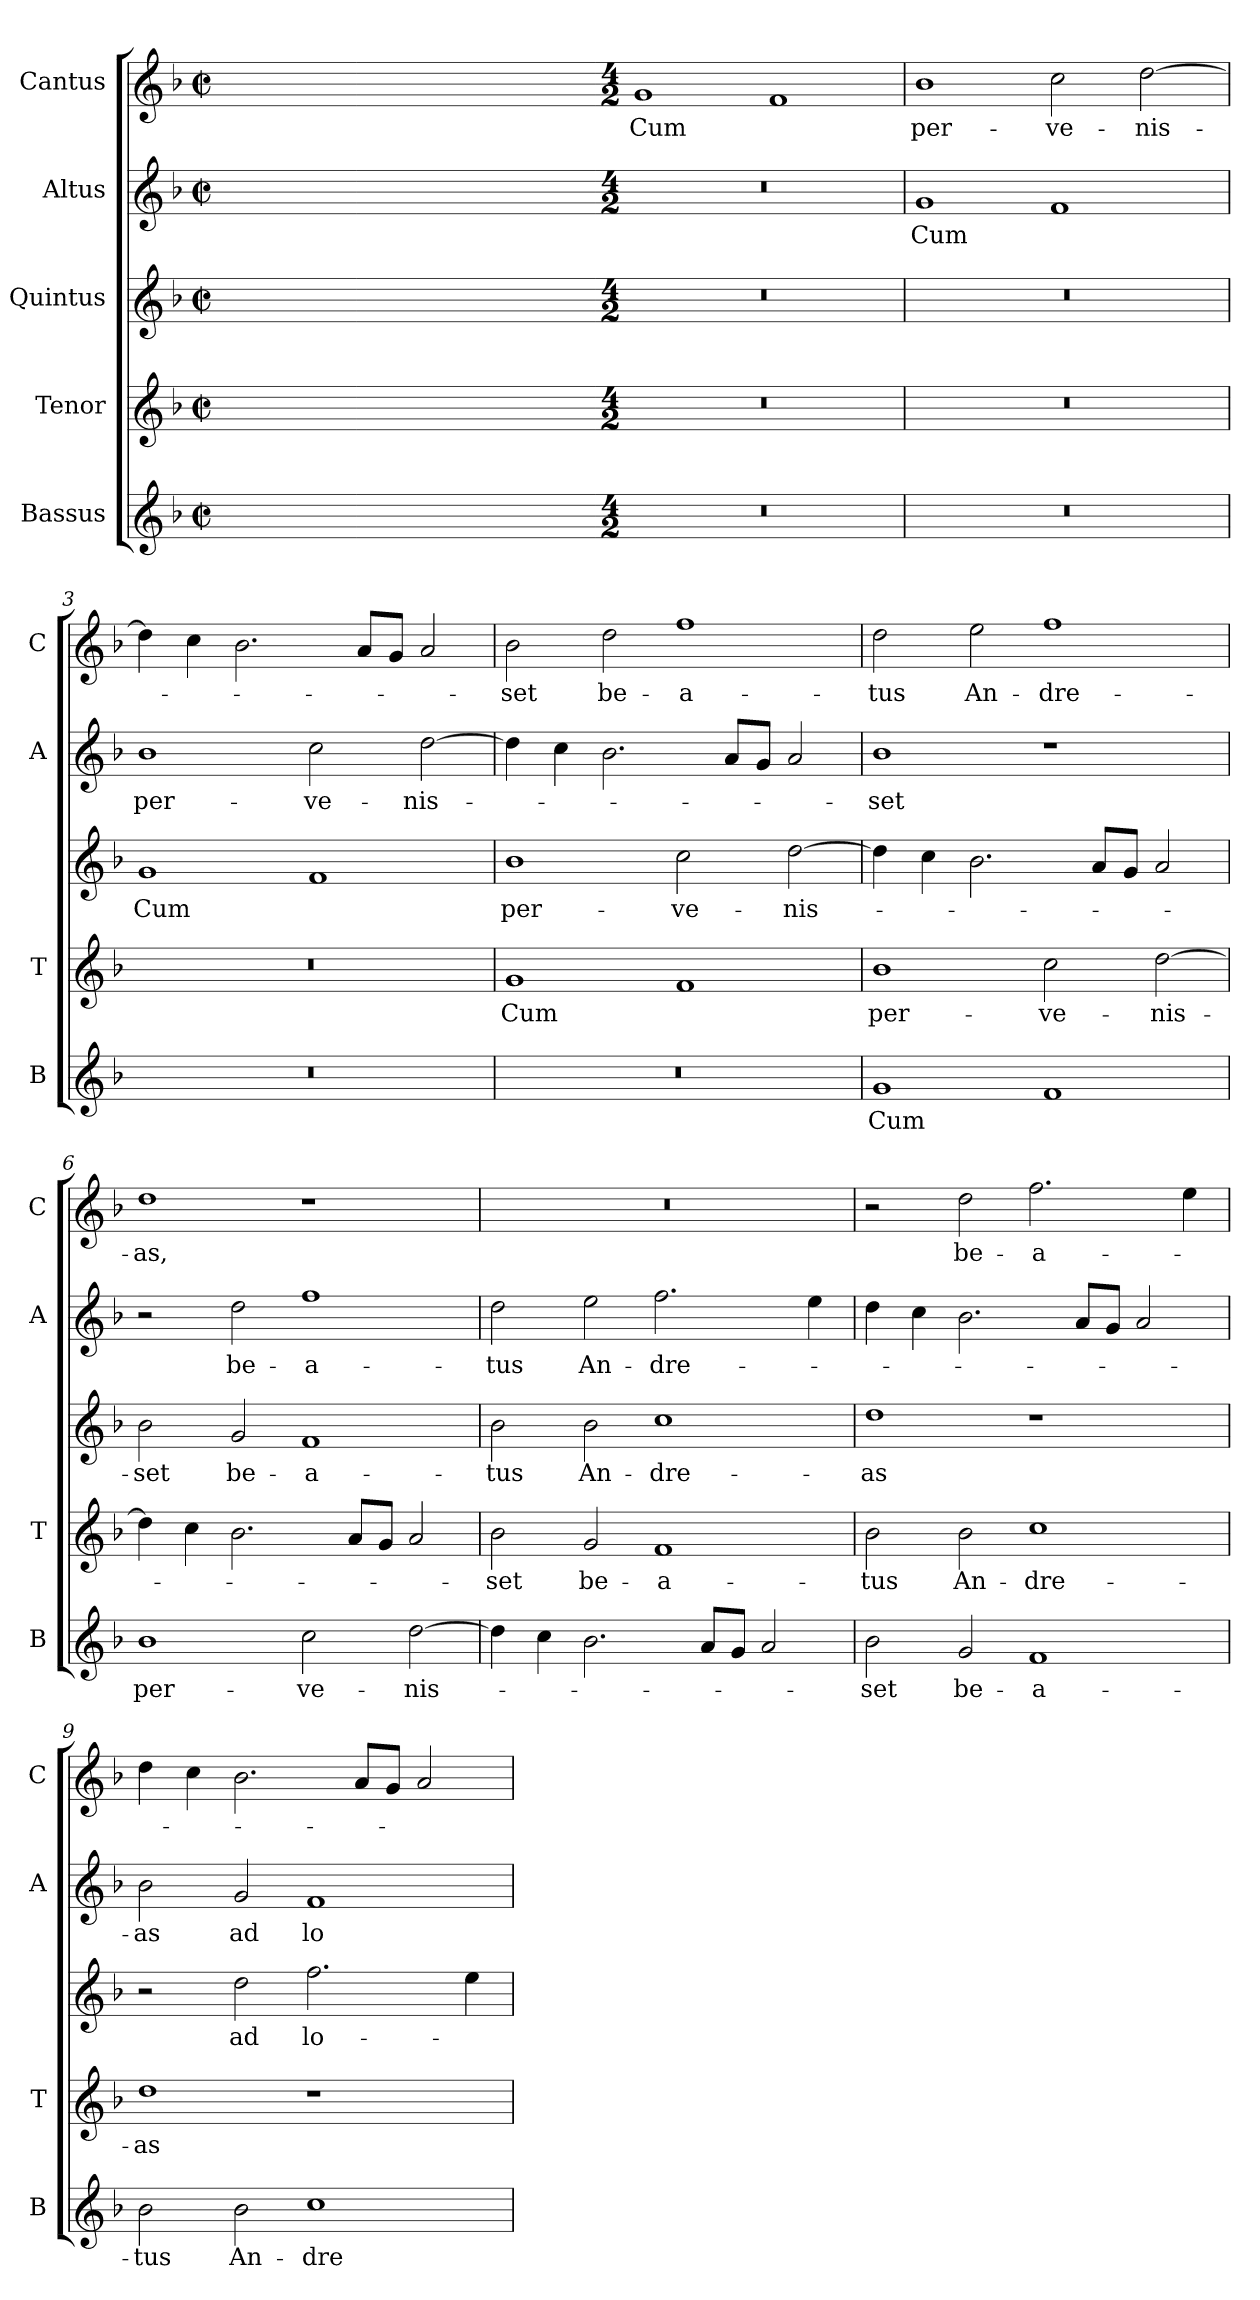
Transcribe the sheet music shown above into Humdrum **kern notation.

**kern	**text	**kern	**text	**kern	**text	**kern	**text	**kern	**text
*part5	*part5	*part4	*part4	*part3	*part3	*part2	*part2	*part1	*part1
*staff5	*staff5	*staff4	*staff4	*staff3	*staff3	*staff2	*staff2	*staff1	*staff1
*I"Bassus	*	*I"Tenor	*	*I"Quintus	*	*I"Altus	*	*I"Cantus	*
*I'B	*	*I'T	*	*	*	*I'A	*	*I'C	*
*clefG2	*	*clefG2	*	*clefG2	*	*clefG2	*	*clefG2	*
*k[b-]	*	*k[b-]	*	*k[b-]	*	*k[b-]	*	*k[b-]	*
*F:	*	*F:	*	*F:	*	*F:	*	*F:	*
*M2/2	*	*M2/2	*	*M2/2	*	*M2/2	*	*M2/2	*
*met(c|)	*	*met(c|)	*	*met(c|)	*	*met(c|)	*	*met(c|)	*
=	=	=	=	=	=	=	=	=	=
1ryy	.	1ryy	.	1ryy	.	1ryy	.	1ryy	.
=1X-	=1X-	=1X-	=1X-	=1X-	=1X-	=1X-	=1X-	=1X-	=1X-
4ryy	.	4ryy	.	4ryy	.	4ryy	.	4ryy	.
4ryy	.	4ryy	.	4ryy	.	4ryy	.	4ryy	.
4ryy	.	4ryy	.	4ryy	.	4ryy	.	4ryy	.
4ryy	.	4ryy	.	4ryy	.	4ryy	.	4ryy	.
=1-	=1-	=1-	=1-	=1-	=1-	=1-	=1-	=1-	=1-
*M4/2	*	*M4/2	*	*M4/2	*	*M4/2	*	*M4/2	*
!	!	!	!	!	!	!	!	!	!LO:LY:b
0r	.	0r	.	0r	.	0r	.	1g	Cum
.	.	.	.	.	.	.	.	1f	.
=2	=2	=2	=2	=2	=2	=2	=2	=2	=2
!	!	!	!	!	!	!	!LO:LY:b	!	!LO:LY:b
0r	.	0r	.	0r	.	1g	Cum	1b-	per-
!	!	!	!	!	!	!	!	!	!LO:LY:b
.	.	.	.	.	.	1f	.	2cc\	-ve-
!	!	!	!	!	!	!	!	!	!LO:LY:b
.	.	.	.	.	.	.	.	[2dd\	-nis-
=3	=3	=3	=3	=3	=3	=3	=3	=3	=3
!	!	!	!	!	!LO:LY:b	!	!LO:LY:b	!	!
0r	.	0r	.	1g	Cum	1b-	per-	4dd\]	.
.	.	.	.	.	.	.	.	4cc\	.
.	.	.	.	.	.	.	.	2.b-\	.
!	!	!	!	!	!	!	!LO:LY:b	!	!
.	.	.	.	1f	.	2cc\	-ve-	.	.
.	.	.	.	.	.	.	.	8a/L	.
.	.	.	.	.	.	.	.	8g/J	.
!	!	!	!	!	!	!	!LO:LY:b	!	!
.	.	.	.	.	.	[2dd\	-nis-	2a/	.
=4	=4	=4	=4	=4	=4	=4	=4	=4	=4
!	!	!	!LO:LY:b	!	!LO:LY:b	!	!	!	!LO:LY:b
0r	.	1g	Cum	1b-	per-	4dd\]	.	2b-\	-set
.	.	.	.	.	.	4cc\	.	.	.
!	!	!	!	!	!	!	!	!	!LO:LY:b
.	.	.	.	.	.	2.b-\	.	2dd\	be-
!	!	!	!	!	!LO:LY:b	!	!	!	!LO:LY:b
.	.	1f	.	2cc\	-ve-	.	.	1ff	-a-
.	.	.	.	.	.	8a/L	.	.	.
.	.	.	.	.	.	8g/J	.	.	.
!	!	!	!	!	!LO:LY:b	!	!	!	!
.	.	.	.	[2dd\	-nis-	2a/	.	.	.
=5	=5	=5	=5	=5	=5	=5	=5	=5	=5
!	!LO:LY:b	!	!LO:LY:b	!	!	!	!LO:LY:b	!	!LO:LY:b
1g	Cum	1b-	per-	4dd\]	.	1b-	-set	2dd\	-tus
.	.	.	.	4cc\	.	.	.	.	.
!	!	!	!	!	!	!	!	!	!LO:LY:b
.	.	.	.	2.b-\	.	.	.	2ee\	An-
!	!	!	!LO:LY:b	!	!	!	!	!	!LO:LY:b
1f	.	2cc\	-ve-	.	.	1r	.	1ff	-dre-
.	.	.	.	8a/L	.	.	.	.	.
.	.	.	.	8g/J	.	.	.	.	.
!	!	!	!LO:LY:b	!	!	!	!	!	!
.	.	[2dd\	-nis-	2a/	.	.	.	.	.
!!LO:LB:g=z
=6	=6	=6	=6	=6	=6	=6	=6	=6	=6
!	!LO:LY:b	!	!	!	!LO:LY:b	!	!	!	!LO:LY:b
1b-	per-	4dd\]	.	2b-\	-set	2r	.	1dd	-as,
.	.	4cc\	.	.	.	.	.	.	.
!	!	!	!	!	!LO:LY:b	!	!LO:LY:b	!	!
.	.	2.b-\	.	2g/	be-	2dd\	be-	.	.
!	!LO:LY:b	!	!	!	!LO:LY:b	!	!LO:LY:b	!	!
2cc\	-ve-	.	.	1f	-a-	1ff	-a-	1r	.
.	.	8a/L	.	.	.	.	.	.	.
.	.	8g/J	.	.	.	.	.	.	.
!	!LO:LY:b	!	!	!	!	!	!	!	!
[2dd\	-nis-	2a/	.	.	.	.	.	.	.
=7	=7	=7	=7	=7	=7	=7	=7	=7	=7
!	!	!	!LO:LY:b	!	!LO:LY:b	!	!LO:LY:b	!	!
4dd\]	.	2b-\	-set	2b-\	-tus	2dd\	-tus	0r	.
4cc\	.	.	.	.	.	.	.	.	.
!	!	!	!LO:LY:b	!	!LO:LY:b	!	!LO:LY:b	!	!
2.b-\	.	2g/	be-	2b-\	An-	2ee\	An-	.	.
!	!	!	!LO:LY:b	!	!LO:LY:b	!	!LO:LY:b	!	!
.	.	1f	-a-	1cc	-dre-	2.ff\	-dre-	.	.
8a/L	.	.	.	.	.	.	.	.	.
8g/J	.	.	.	.	.	.	.	.	.
2a/	.	.	.	.	.	.	.	.	.
.	.	.	.	.	.	4ee\	.	.	.
=8	=8	=8	=8	=8	=8	=8	=8	=8	=8
!	!LO:LY:b	!	!LO:LY:b	!	!LO:LY:b	!	!	!	!
2b-\	-set	2b-\	-tus	1dd	-as	4dd\	.	2r	.
.	.	.	.	.	.	4cc\	.	.	.
!	!LO:LY:b	!	!LO:LY:b	!	!	!	!	!	!LO:LY:b
2g/	be-	2b-\	An-	.	.	2.b-\	.	2dd\	be-
!	!LO:LY:b	!	!LO:LY:b	!	!	!	!	!	!LO:LY:b
1f	-a-	1cc	-dre-	1r	.	.	.	2.ff\	-a-
.	.	.	.	.	.	8a/L	.	.	.
.	.	.	.	.	.	8g/J	.	.	.
.	.	.	.	.	.	2a/	.	.	.
.	.	.	.	.	.	.	.	4ee\	.
=9	=9	=9	=9	=9	=9	=9	=9	=9	=9
!	!LO:LY:b	!	!LO:LY:b	!	!	!	!LO:LY:b	!	!
2b-\	-tus	1dd	-as	2r	.	2b-\	-as	4dd\	.
.	.	.	.	.	.	.	.	4cc\	.
!	!LO:LY:b	!	!	!	!LO:LY:b	!	!LO:LY:b	!	!
2b-\	An-	.	.	2dd\	ad	2g/	ad	2.b-\	.
!	!LO:LY:b	!	!	!	!LO:LY:b	!	!LO:LY:b	!	!
1cc	-dre-	1r	.	2.ff\	lo-	1f	lo-	.	.
.	.	.	.	.	.	.	.	8a/L	.
.	.	.	.	.	.	.	.	8g/J	.
.	.	.	.	.	.	.	.	2a/	.
.	.	.	.	4ee\	.	.	.	.	.
=	=	=	=	=	=	=	=	=	=
*-	*-	*-	*-	*-	*-	*-	*-	*-	*-
